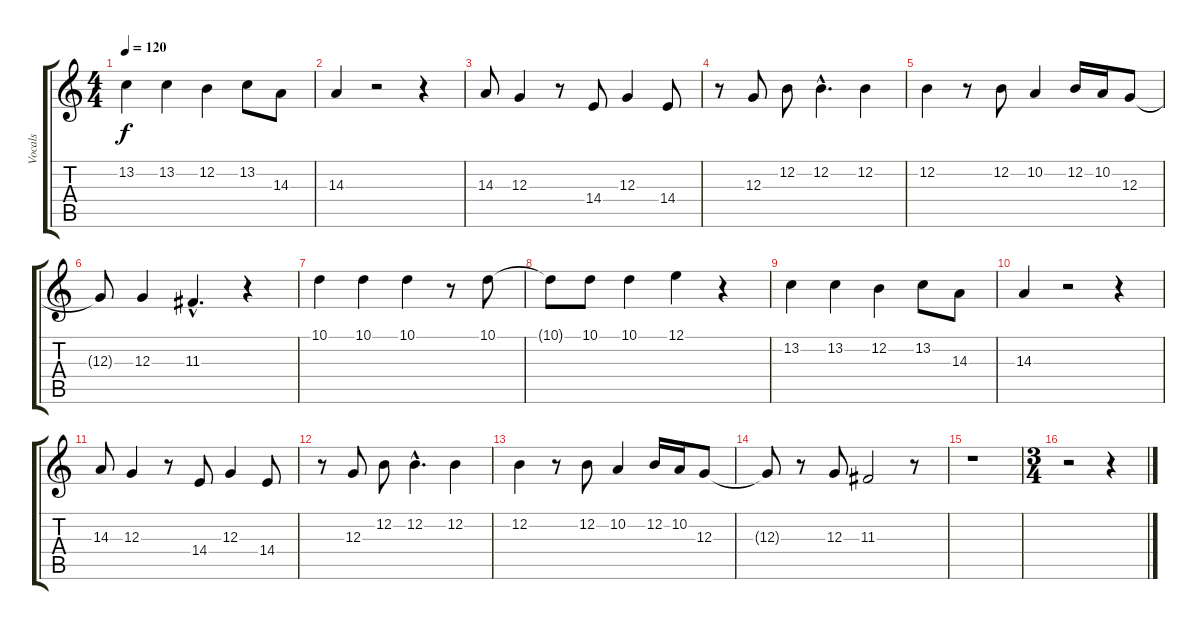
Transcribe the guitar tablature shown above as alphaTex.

\track ("Vocals   " "Vocals   ") {instrument acousticgrandpiano}
\staff {score tabs}
\tuning (E4 B3 G3 D3 A2 E2) {hide}
\ts (4 4)
\tempo 120
\clef g2
\ks c
13.2.4{dy f} 13.2.4 12.2.4 13.2.8 14.3.8 |
14.3.4 r.2 r.4 |
14.3.8 12.3.4 r.8 14.4.8 12.3.4 14.4.8 |
r.8 12.3.8 12.2.8 12.2{hac}.4{d} 12.2.4 |
12.2.4 r.8 12.2.8 10.2.4 12.2.16 10.2.16 12.3.8 |
12.3{t}.8 12.3.4 11.3{hac}.4{d} r.4 |
10.1.4 10.1.4 10.1.4 r.8 10.1.8 |
10.1{t}.8 10.1.8 10.1.4 12.1.4 r.4 |
13.2.4 13.2.4 12.2.4 13.2.8 14.3.8 |
14.3.4 r.2 r.4 |
14.3.8 12.3.4 r.8 14.4.8 12.3.4 14.4.8 |
r.8 12.3.8 12.2.8 12.2{hac}.4{d} 12.2.4 |
12.2.4 r.8 12.2.8 10.2.4 12.2.16 10.2.16 12.3.8 |
12.3{t}.8 r.8 12.3.8 11.3.2 r.8 |
r.1 |
\ts (3 4)
r.2 r.4
